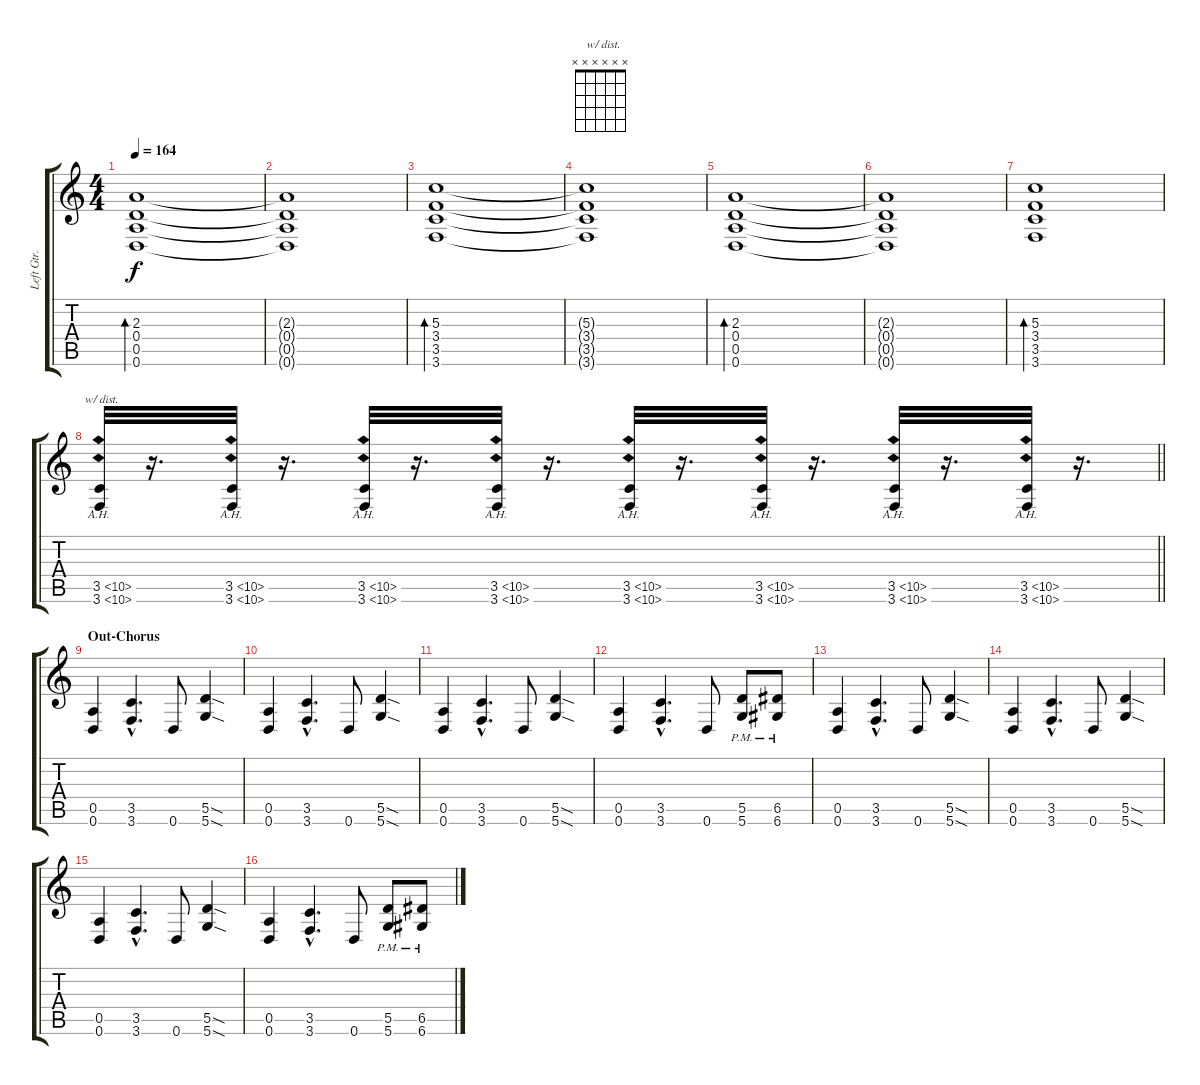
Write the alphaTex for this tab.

\track ("Left Gtr. Janne" "Left Gtr. ") {instrument distortionguitar}
\staff {score tabs}
\tuning (E4 B3 G3 D3 A2 D2) {hide}
\chord ("  w/ dist." x x x x x x) {firstfret 0}
\ts (4 4)
\tempo 164
\clef g2
\ks c
(2.3 0.4 0.5 0.6).1{bd 120 dy f instrument electricguitarclean} |
(2.3{t} 0.4{t} 0.5{t} 0.6{t}).1{instrument electricguitarclean} |
(5.3 3.4 3.5 3.6).1{bd 120 instrument electricguitarclean} |
(5.3{t} 3.4{t} 3.5{t} 3.6{t}).1{instrument electricguitarclean} |
(2.3 0.4 0.5 0.6).1{bd 120 instrument electricguitarclean} |
(2.3{t} 0.4{t} 0.5{t} 0.6{t}).1{instrument electricguitarclean} |
(5.3 3.4 3.5 3.6).1{bd 120 instrument electricguitarclean} |
\barLineRight lightlight
(3.5{ah 7} 3.6{ah 7}).32{ch "  w/ dist." instrument distortionguitar} r.16{d} (3.5{ah 7} 3.6{ah 7}).32 r.16{d} (3.5{ah 7} 3.6{ah 7}).32 r.16{d} (3.5{ah 7} 3.6{ah 7}).32 r.16{d} (3.5{ah 7} 3.6{ah 7}).32 r.16{d} (3.5{ah 7} 3.6{ah 7}).32 r.16{d} (3.5{ah 7} 3.6{ah 7}).32 r.16{d} (3.5{ah 7} 3.6{ah 7}).32 r.16{d} |
\section ("" "Out-Chorus")
(0.5 0.6).4 (3.5{hac} 3.6{hac}).4{d} 0.6.8 (5.5{sod} 5.6{sod}).4 |
(0.5 0.6).4 (3.5{hac} 3.6{hac}).4{d} 0.6.8 (5.5{sod} 5.6{sod}).4 |
(0.5 0.6).4 (3.5{hac} 3.6{hac}).4{d} 0.6.8 (5.5{sod} 5.6{sod}).4 |
(0.5 0.6).4 (3.5{hac} 3.6{hac}).4{d} 0.6.8 (5.5{pm} 5.6{pm}).8 (6.5{pm} 6.6{pm}).8 |
(0.5 0.6).4 (3.5{hac} 3.6{hac}).4{d} 0.6.8 (5.5{sod} 5.6{sod}).4 |
(0.5 0.6).4 (3.5{hac} 3.6{hac}).4{d} 0.6.8 (5.5{sod} 5.6{sod}).4 |
(0.5 0.6).4 (3.5{hac} 3.6{hac}).4{d} 0.6.8 (5.5{sod} 5.6{sod}).4 |
(0.5 0.6).4 (3.5{hac} 3.6{hac}).4{d} 0.6.8 (5.5{pm} 5.6{pm}).8 (6.5{pm} 6.6{pm}).8
